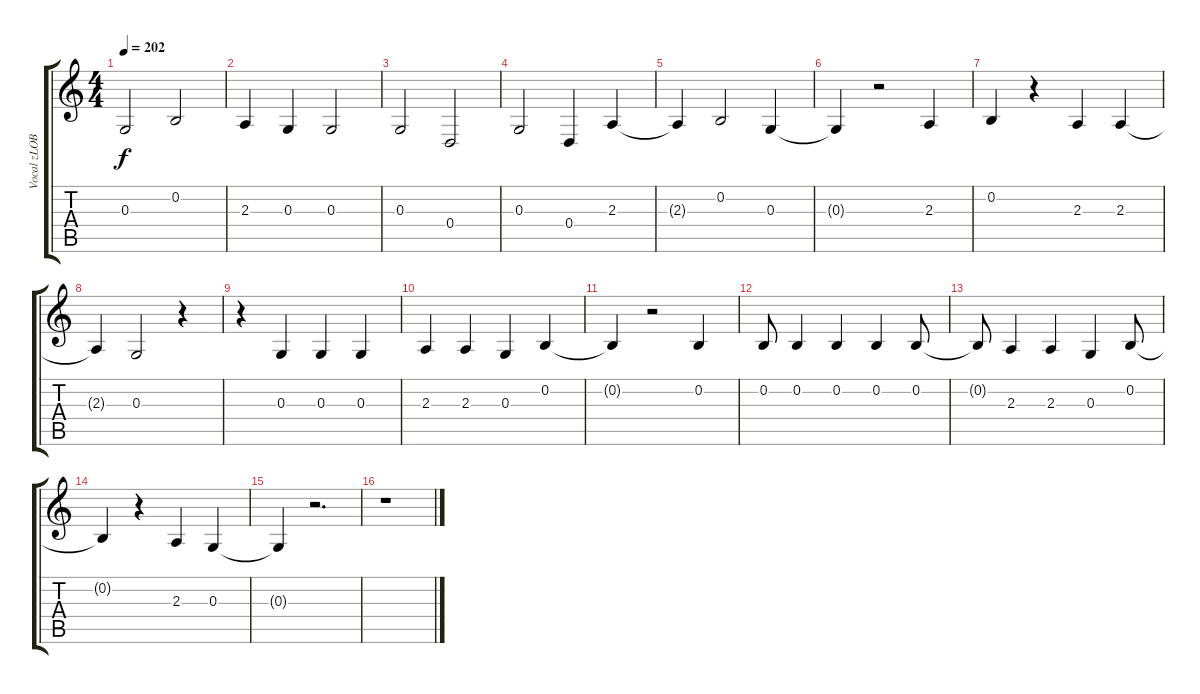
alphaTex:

\track ("Vocal zLOB" "Vocal zLOB") {instrument altosax}
\staff {score tabs}
\tuning (E4 B3 G3 D3 A2 E2) {hide}
\ts (4 4)
\tempo 202
\clef g2
\ks c
0.3.2{dy f} 0.2.2 |
2.3.4 0.3.4 0.3.2 |
0.3.2 0.4.2 |
0.3.2 0.4.4 2.3.4 |
2.3{t}.4 0.2.2 0.3.4 |
0.3{t}.4 r.2 2.3.4 |
0.2.4 r.4 2.3.4 2.3.4 |
2.3{t}.4 0.3.2 r.4 |
r.4 0.3.4 0.3.4 0.3.4 |
2.3.4 2.3.4 0.3.4 0.2.4 |
0.2{t}.4 r.2 0.2.4 |
0.2.8 0.2.4 0.2.4 0.2.4 0.2.8 |
0.2{t}.8 2.3.4 2.3.4 0.3.4 0.2.8 |
0.2{t}.4 r.4 2.3.4 0.3.4 |
0.3{t}.4 r.2{d} |
r.1
